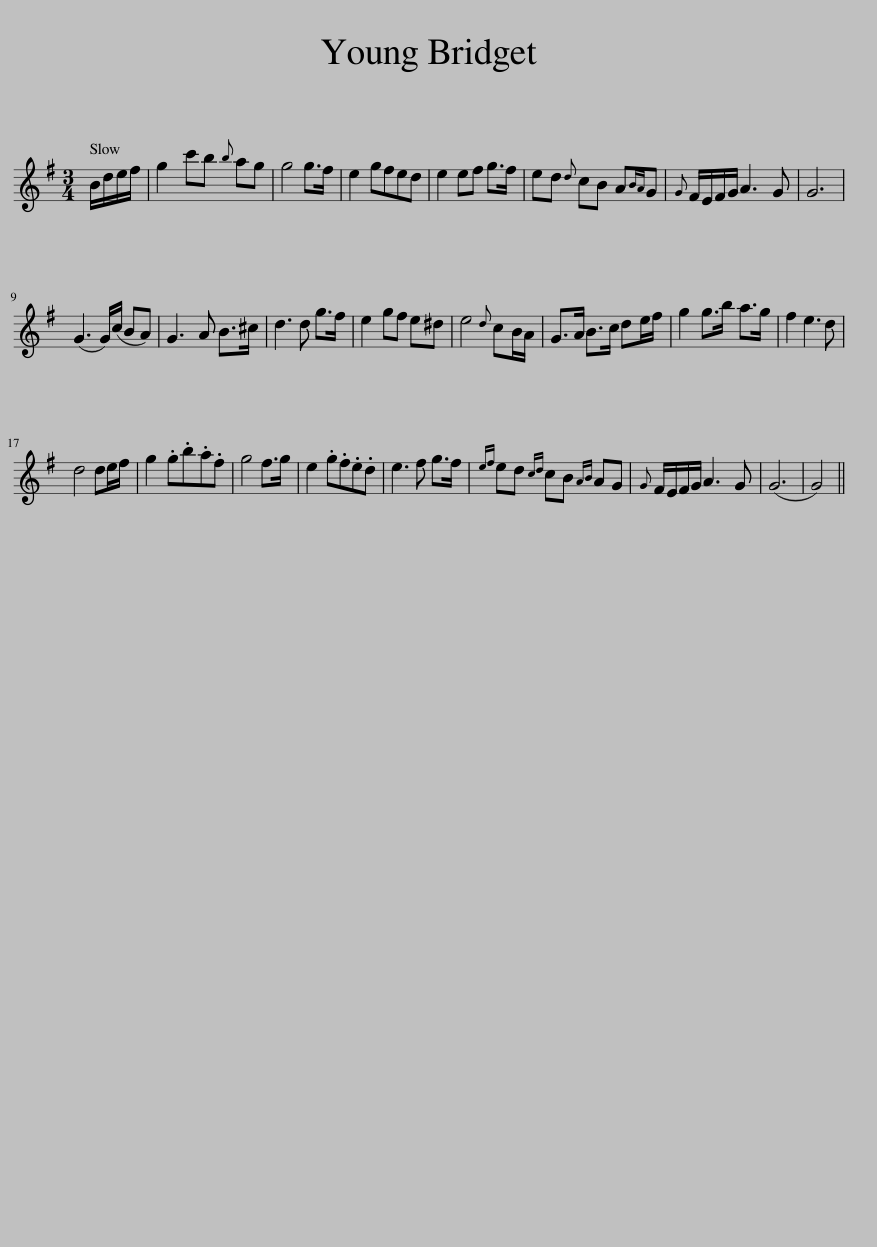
X:1
L:1/8
M:3/4
I:linebreak $
K:G
V:1 treble
V:1
 B/d/e/f/ | g2 c'b{b} ag | g4 g>f | e2 gfed | e2 ef g>f | %5
 ed{d} cB A{BA}G |{G} F/E/F/G/ A3 G | G6 |$ (G3 G/)(c/ BA) | G3 A B>^c | %10
 d3 d g>f | e2 gf e^d | e4{d} cB/A/ | G>A B>c de/f/ | g2 g>b a>g | %15
 f2 e3 d |$ d4 de/f/ | g2 .g.b.a.f | g4 f>g | e2 .g.f.e.d | %20
 e3 f g>f |{ef} ed{cd} cB{AB} AG |{G} F/E/F/G/ A3 G | (G6 | G4) || %25
